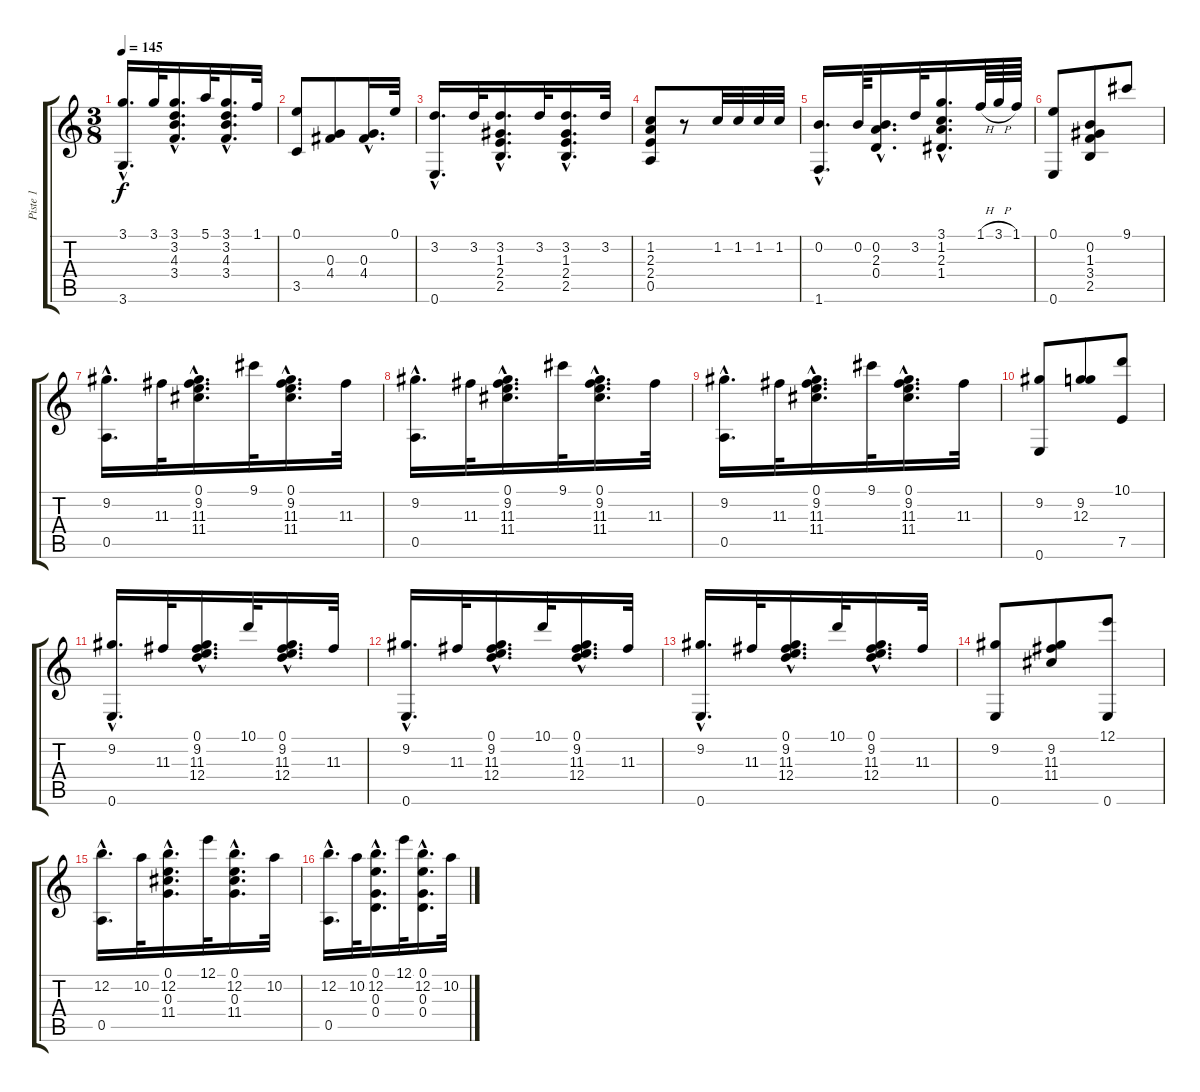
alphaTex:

\track ("Piste 1" "Piste 1") {instrument acousticguitarnylon}
\staff {score tabs}
\tuning (E4 B3 G3 D3 A2 E2) {hide}
\ts (3 8)
\tempo 145
\clef g2
\ks c
(3.1{hac} 3.6{hac}).16{d dy f} 3.1.32 (3.1{hac} 3.2{hac} 4.3{hac} 3.4{hac}).16{d} 5.1.32 (3.1{hac} 3.2{hac} 4.3{hac} 3.4{hac}).16{d} 1.1.32 |
(0.1 3.5).8 (0.3 4.4).8 (0.3{hac} 4.4{hac}).16{d} 0.1.32 |
(3.2{hac} 0.6{hac}).16{d} 3.2.32 (3.2{hac} 1.3{hac} 2.4{hac} 2.5{hac}).16{d} 3.2.32 (3.2{hac} 1.3{hac} 2.4{hac} 2.5{hac}).16{d} 3.2.32 |
(1.2 2.3 2.4 0.5).8 r.8 1.2.32 1.2.32 1.2.32 1.2.32 |
(0.2{hac} 1.6).16{d} 0.2.64 (0.2{hac} 2.3{hac} 0.4{hac}).16{d} 3.2.32 (3.1{hac} 1.2{hac} 2.3{hac} 1.4{hac}).16{d} 1.1{h}.64 3.1{h}.64 1.1.64 |
(0.1 0.6).8 (0.2 1.3 3.4 2.5).8 9.1.8 |
(9.2{hac} 0.5{hac}).16{d} 11.3.32 (0.1{hac} 9.2{hac} 11.3{hac} 11.4{hac}).16{d} 9.1.32 (0.1{hac} 9.2{hac} 11.3{hac} 11.4{hac}).16{d} 11.3.32 |
(9.2{hac} 0.5{hac}).16{d} 11.3.32 (0.1{hac} 9.2{hac} 11.3{hac} 11.4{hac}).16{d} 9.1.32 (0.1{hac} 9.2{hac} 11.3{hac} 11.4{hac}).16{d} 11.3.32 |
(9.2{hac} 0.5{hac}).16{d} 11.3.32 (0.1{hac} 9.2{hac} 11.3{hac} 11.4{hac}).16{d} 9.1.32 (0.1{hac} 9.2{hac} 11.3{hac} 11.4{hac}).16{d} 11.3.32 |
(9.2 0.6).8 (9.2 12.3).8 (10.1 7.5).8 |
(9.2{hac} 0.6{hac}).16{d} 11.3.32 (0.1{hac} 9.2{hac} 11.3{hac} 12.4{hac}).16{d} 10.1.32 (0.1{hac} 9.2{hac} 11.3{hac} 12.4{hac}).16{d} 11.3.32 |
(9.2{hac} 0.6{hac}).16{d} 11.3.32 (0.1{hac} 9.2{hac} 11.3{hac} 12.4{hac}).16{d} 10.1.32 (0.1{hac} 9.2{hac} 11.3{hac} 12.4{hac}).16{d} 11.3.32 |
(9.2{hac} 0.6{hac}).16{d} 11.3.32 (0.1{hac} 9.2{hac} 11.3{hac} 12.4{hac}).16{d} 10.1.32 (0.1{hac} 9.2{hac} 11.3{hac} 12.4{hac}).16{d} 11.3.32 |
(9.2 0.6).8 (9.2 11.3 11.4).8 (12.1 0.6).8 |
(12.2{hac} 0.5{hac}).16{d} 10.2.32 (0.1{hac} 12.2{hac} 0.3{hac} 11.4{hac}).16{d} 12.1.32 (0.1{hac} 12.2{hac} 0.3{hac} 11.4{hac}).16{d} 10.2.32 |
(12.2{hac} 0.5{hac}).16{d} 10.2.32 (0.1{hac} 12.2{hac} 0.3{hac} 0.4{hac}).16{d} 12.1.32 (0.1{hac} 12.2{hac} 0.3{hac} 0.4{hac}).16{d} 10.2.32
